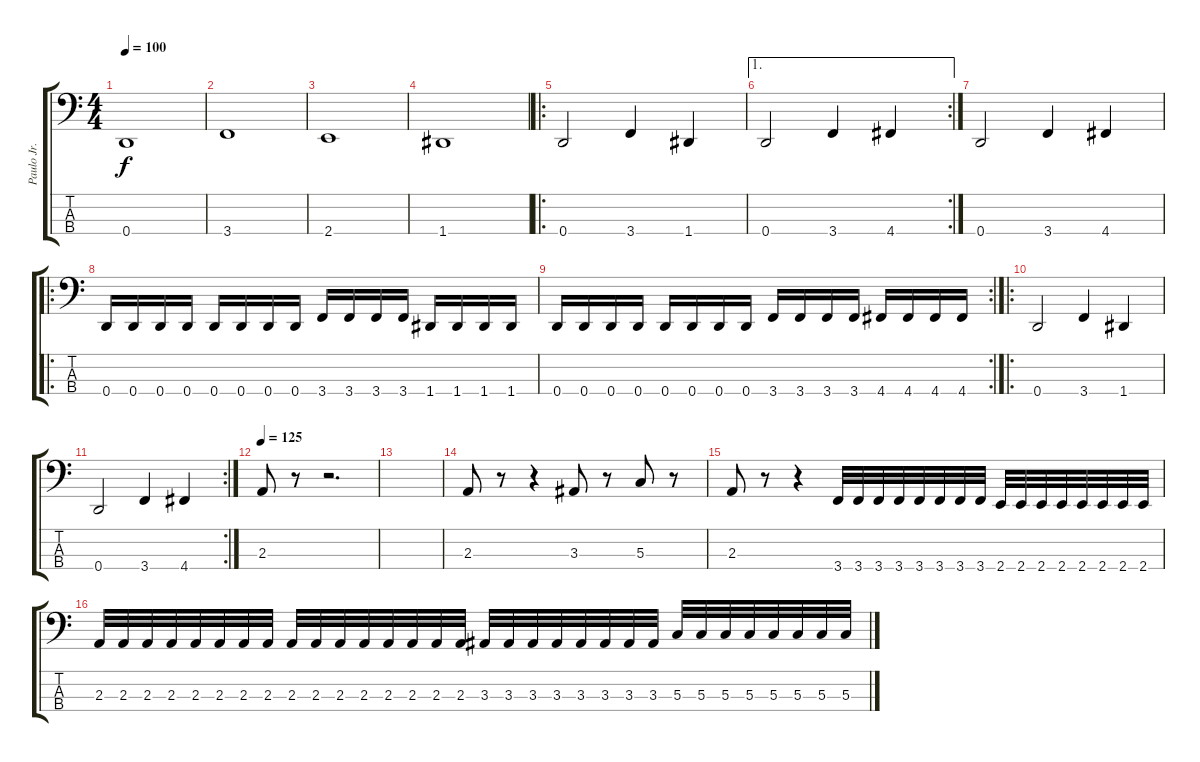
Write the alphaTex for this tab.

\track ("Paulo Jr." "Paulo Jr.") {instrument electricbasspick}
\staff {score tabs}
\tuning (F2 C2 G1 D1) {hide}
\ts (4 4)
\tempo 100
\clef f4
\ks c
0.4.1{dy f} |
3.4.1 |
2.4.1 |
1.4.1 |
\ro
0.4.2 3.4.4 1.4.4 |
\ae 1
\rc 2
0.4.2 3.4.4 4.4.4 |
0.4.2 3.4.4 4.4.4 |
\ro
0.4.16 0.4.16 0.4.16 0.4.16 0.4.16 0.4.16 0.4.16 0.4.16 3.4.16 3.4.16 3.4.16 3.4.16 1.4.16 1.4.16 1.4.16 1.4.16 |
\rc 2
0.4.16 0.4.16 0.4.16 0.4.16 0.4.16 0.4.16 0.4.16 0.4.16 3.4.16 3.4.16 3.4.16 3.4.16 4.4.16 4.4.16 4.4.16 4.4.16 |
\ro
0.4.2 3.4.4 1.4.4 |
\rc 2
0.4.2 3.4.4 4.4.4 |
\tempo 125
2.3.8 r.8 r.2{d} |
|
2.3.8 r.8 r.4 3.3.8 r.8 5.3.8 r.8 |
2.3.8 r.8 r.4 3.4.32 3.4.32 3.4.32 3.4.32 3.4.32 3.4.32 3.4.32 3.4.32 2.4.32 2.4.32 2.4.32 2.4.32 2.4.32 2.4.32 2.4.32 2.4.32 |
2.3.32 2.3.32 2.3.32 2.3.32 2.3.32 2.3.32 2.3.32 2.3.32 2.3.32 2.3.32 2.3.32 2.3.32 2.3.32 2.3.32 2.3.32 2.3.32 3.3.32 3.3.32 3.3.32 3.3.32 3.3.32 3.3.32 3.3.32 3.3.32 5.3.32 5.3.32 5.3.32 5.3.32 5.3.32 5.3.32 5.3.32 5.3.32
